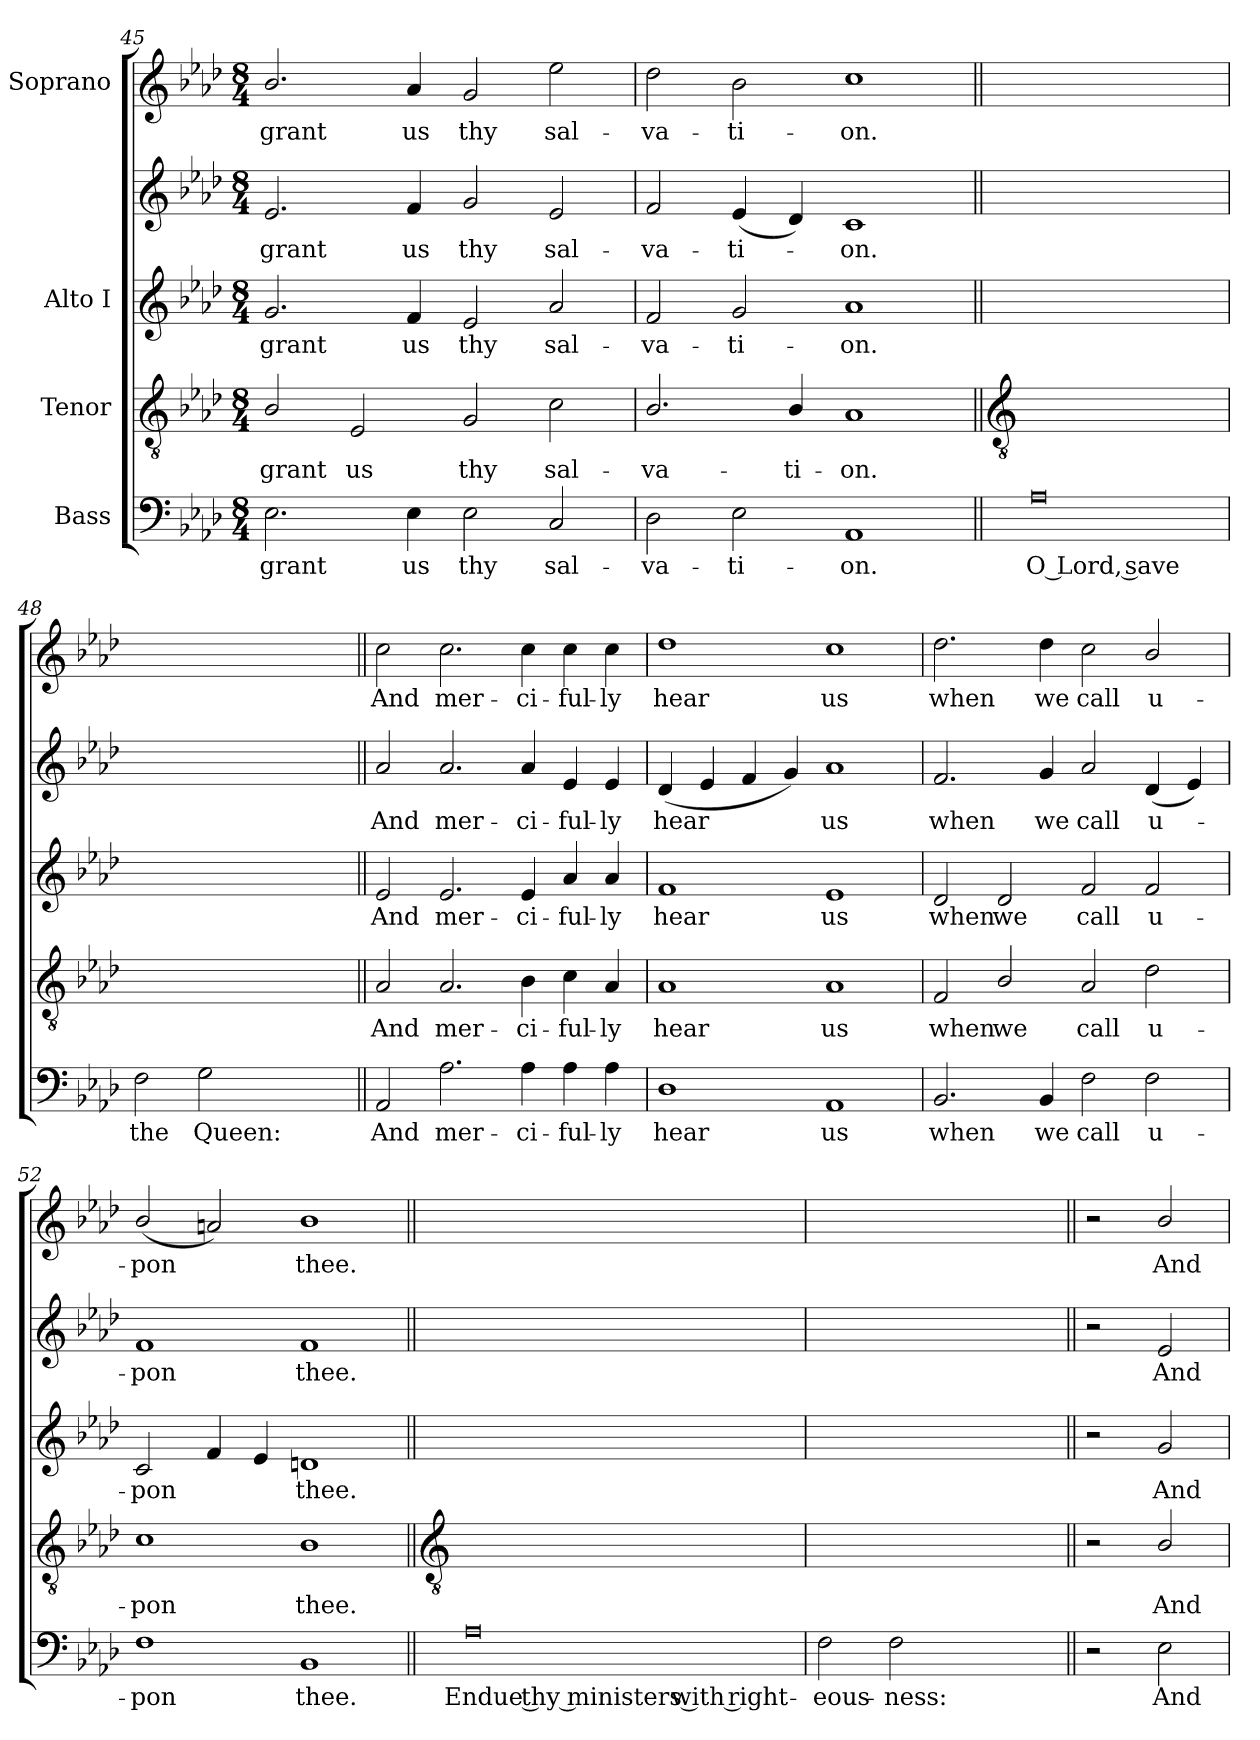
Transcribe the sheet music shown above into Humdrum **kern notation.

**kern	**text	**kern	**text	**kern	**text	**kern	**text	**kern	**text
*part4	*part4	*part3	*part3	*part2	*part2	*part2	*part2	*part1	*part1
*staff5	*staff5	*staff4	*staff4	*staff3	*staff3	*staff2	*staff2	*staff1	*staff1
*I"Bass	*	*I"Tenor	*	*I"Alto I	*	*	*	*I"Soprano	*
*clefF4	*	*clefGv2	*	*clefG2	*	*clefG2	*	*clefG2	*
*k[b-e-a-d-]	*	*k[b-e-a-d-]	*	*k[b-e-a-d-]	*	*k[b-e-a-d-]	*	*k[b-e-a-d-]	*
*A-:	*	*A-:	*	*A-:	*	*A-:	*	*A-:	*
*M8/4	*	*M8/4	*	*M8/4	*	*M8/4	*	*M8/4	*
=45	=45	=45	=45	=45	=45	=45	=45	=45	=45
!	!LO:LY:b	!	!LO:LY:b	!	!LO:LY:b	!	!LO:LY:b	!	!LO:LY:b
2.E-	grant	2B-/	grant	2.g	-grant	2.e-	grant	2.b-/	grant
!	!	!	!LO:LY:b	!	!	!	!	!	!
.	.	2E-	us	.	.	.	.	.	.
!	!LO:LY:b	!	!	!	!LO:LY:b	!	!LO:LY:b	!	!LO:LY:b
4E-	us	.	.	4f	us	4f	us	4a-	us
!	!LO:LY:b	!	!LO:LY:b	!	!LO:LY:b	!	!LO:LY:b	!	!LO:LY:b
2E-	thy	2G	thy	2e-	thy	2g	thy	2g	thy
!	!LO:LY:b	!	!LO:LY:b	!	!LO:LY:b	!	!LO:LY:b	!	!LO:LY:b
2C	sal-	2c	sal-	2a-	sal-	2e-	sal-	2ee-	sal-
=46	=46	=46	=46	=46	=46	=46	=46	=46	=46
!	!LO:LY:b	!	!LO:LY:b	!	!LO:LY:b	!	!LO:LY:b	!	!LO:LY:b
2D-	-va-	2.B-/	-va-	2f	va-	2f	-va-	2dd-	-va-
!	!LO:LY:b	!	!	!	!LO:LY:b	!	!LO:LY:b	!	!LO:LY:b
2E-	-ti-	.	.	2g	-ti-	(<4e-	-ti-	2b-	-ti-
!	!	!	!LO:LY:b	!	!	!	!	!	!
.	.	4B-/	-ti-	.	.	4d-)	.	.	.
!	!LO:LY:b	!	!LO:LY:b	!	!LO:LY:b	!	!LO:LY:b	!	!LO:LY:b
1AA-	-on.	1A-	-on.	1a-	-on.	1c	on.	1cc	-on.
!!LO:LB:g=z
=47||	=47||	=47||	=47||	=47||	=47||	=47||	=47||	=47||	=47||
*	*	*clefGv2	*	*	*	*	*	*	*
!	!LO:LY:b	!	!	!	!	!	!	!	!
0A-	O Lord, save	0ryy	.	0ryy	.	0ryy	.	0ryy	.
=48	=48	=48	=48	=48	=48	=48	=48	=48	=48
!	!LO:LY:b	!	!	!	!	!	!	!	!
2F	the	0ryy	.	1ryy	.	1ryy	.	0ryy	.
!	!LO:LY:b	!	!	!	!	!	!	!	!
2G	Queen:	.	.	.	.	.	.	.	.
1ryy	.	.	.	1ryy	.	1ryy	.	.	.
=49||	=49||	=49||	=49||	=49||	=49||	=49||	=49||	=49||	=49||
!	!LO:LY:b	!	!LO:LY:b	!	!LO:LY:b	!	!LO:LY:b	!	!LO:LY:b
2AA-	And	2A-	And	2e-	And	2a-	And	2cc	And
!	!LO:LY:b	!	!LO:LY:b	!	!LO:LY:b	!	!LO:LY:b	!	!LO:LY:b
2.A-	mer-	2.A-	mer-	2.e-	mer-	2.a-	mer-	2.cc	mer-
!	!LO:LY:b	!	!LO:LY:b	!	!LO:LY:b	!	!LO:LY:b	!	!LO:LY:b
4A-	-ci-	4B-	-ci-	4e-	-ci-	4a-	-ci-	4cc	-ci-
!	!LO:LY:b	!	!LO:LY:b	!	!LO:LY:b	!	!LO:LY:b	!	!LO:LY:b
4A-	-ful-	4c	-ful-	4a-	-ful-	4e-	-ful-	4cc	-ful-
!	!LO:LY:b	!	!LO:LY:b	!	!LO:LY:b	!	!LO:LY:b	!	!LO:LY:b
4A-	-ly	4A-	-ly	4a-	-ly	4e-	-ly	4cc	-ly
=50	=50	=50	=50	=50	=50	=50	=50	=50	=50
!	!LO:LY:b	!	!LO:LY:b	!	!LO:LY:b	!	!LO:LY:b	!	!LO:LY:b
1D-	hear	1A-	hear	1f	hear	(<4d-	hear	1dd-	hear
.	.	.	.	.	.	4e-	.	.	.
.	.	.	.	.	.	4f	.	.	.
.	.	.	.	.	.	4g)	.	.	.
!	!LO:LY:b	!	!LO:LY:b	!	!LO:LY:b	!	!LO:LY:b	!	!LO:LY:b
1AA-	us	1A-	us	1e-	us	1a-	us	1cc	us
=51	=51	=51	=51	=51	=51	=51	=51	=51	=51
!	!LO:LY:b	!	!LO:LY:b	!	!LO:LY:b	!	!LO:LY:b	!	!LO:LY:b
2.BB-	when	2F	when	2d-	when	2.f	when	2.dd-	when
!	!	!	!LO:LY:b	!	!LO:LY:b	!	!	!	!
.	.	2B-/	we	2d-	we	.	.	.	.
!	!LO:LY:b	!	!	!	!	!	!LO:LY:b	!	!LO:LY:b
4BB-	we	.	.	.	.	4g	we	4dd-	we
!	!LO:LY:b	!	!LO:LY:b	!	!LO:LY:b	!	!LO:LY:b	!	!LO:LY:b
2F	call	2A-	call	2f	call	2a-	call	2cc	call
!	!LO:LY:b	!	!LO:LY:b	!	!LO:LY:b	!	!LO:LY:b	!	!LO:LY:b
2F	u-	2d-	u-	2f	u-	(<4d-	u-	2b-/	u-
.	.	.	.	.	.	4e-)	.	.	.
=52	=52	=52	=52	=52	=52	=52	=52	=52	=52
!	!LO:LY:b	!	!LO:LY:b	!	!LO:LY:b	!	!LO:LY:b	!	!LO:LY:b
1F	-pon	1c	-pon	2c	pon	1f	-pon	(<2b-/	-pon
.	.	.	.	4f	.	.	.	2an)	.
.	.	.	.	4e-	.	.	.	.	.
!	!LO:LY:b	!	!LO:LY:b	!	!LO:LY:b	!	!LO:LY:b	!	!LO:LY:b
1BB-	thee.	1B-	thee.	1dn	thee.	1f	thee.	1b-	thee.
!!LO:LB:g=z
=53||	=53||	=53||	=53||	=53||	=53||	=53||	=53||	=53||	=53||
*	*	*clefGv2	*	*	*	*	*	*	*
!	!LO:LY:b	!	!	!	!	!	!	!	!
0A-	Endue thy ministers with right-	0ryy	.	0ryy	.	0ryy	.	0ryy	.
=54	=54	=54	=54	=54	=54	=54	=54	=54	=54
!	!LO:LY:b	!	!	!	!	!	!	!	!
2F	-eous-	0ryy	.	1ryy	.	1ryy	.	0ryy	.
!	!LO:LY:b	!	!	!	!	!	!	!	!
2F	-ness:	.	.	.	.	.	.	.	.
1ryy	.	.	.	1ryy	.	1ryy	.	.	.
=55||	=55||	=55||	=55||	=55||	=55||	=55||	=55||	=55||	=55||
2r	.	2r	.	2r	.	2r	.	2r	.
!	!LO:LY:b	!	!LO:LY:b	!	!LO:LY:b	!	!LO:LY:b	!	!LO:LY:b
2E-	And	2B-/	And	2g	And	2e-	And	2b-/	And
=	=	=	=	=	=	=	=	=	=
*-	*-	*-	*-	*-	*-	*-	*-	*-	*-
